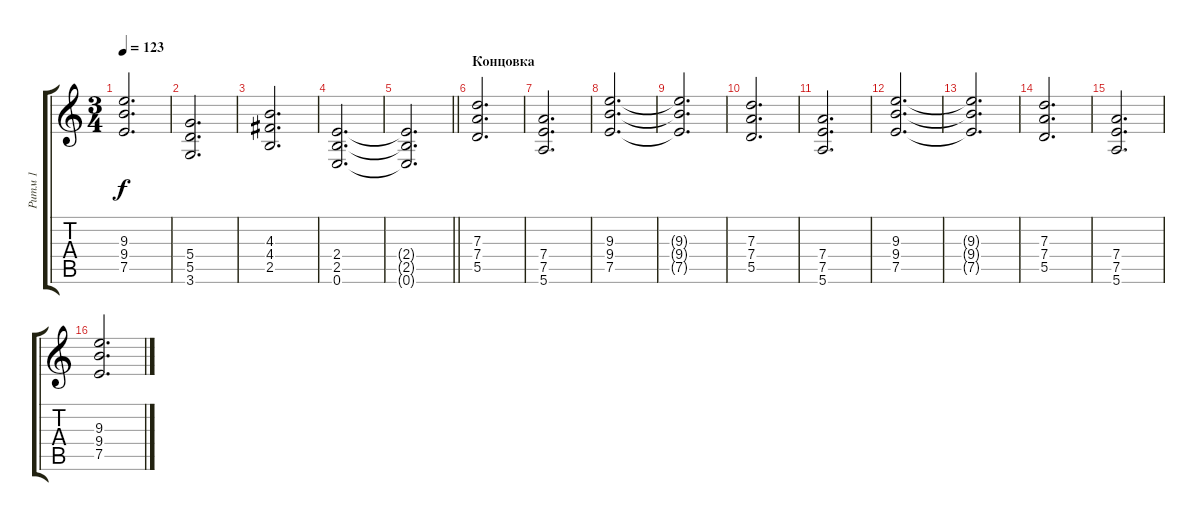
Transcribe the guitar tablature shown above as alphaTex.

\track ("Ритм 1" "Ритм 1") {instrument distortionguitar}
\staff {score tabs}
\tuning (E4 B3 G3 D3 A2 E2) {hide}
\ts (3 4)
\tempo 123
\clef g2
\ks c
(9.3{t} 9.4{t} 7.5{t}).2{d dy f} |
(5.4 5.5 3.6).2{d} |
(4.3 4.4 2.5).2{d} |
(2.4 2.5 0.6).2{d} |
\barLineRight lightlight
(2.4{t} 2.5{t} 0.6{t}).2{d} |
\section ("" "Концовка")
(7.3 7.4 5.5).2{d} |
(7.4 7.5 5.6).2{d} |
(9.3 9.4 7.5).2{d} |
(9.3{t} 9.4{t} 7.5{t}).2{d} |
(7.3 7.4 5.5).2{d} |
(7.4 7.5 5.6).2{d} |
(9.3 9.4 7.5).2{d} |
(9.3{t} 9.4{t} 7.5{t}).2{d} |
(7.3 7.4 5.5).2{d} |
(7.4 7.5 5.6).2{d} |
(9.3 9.4 7.5).2{d}
